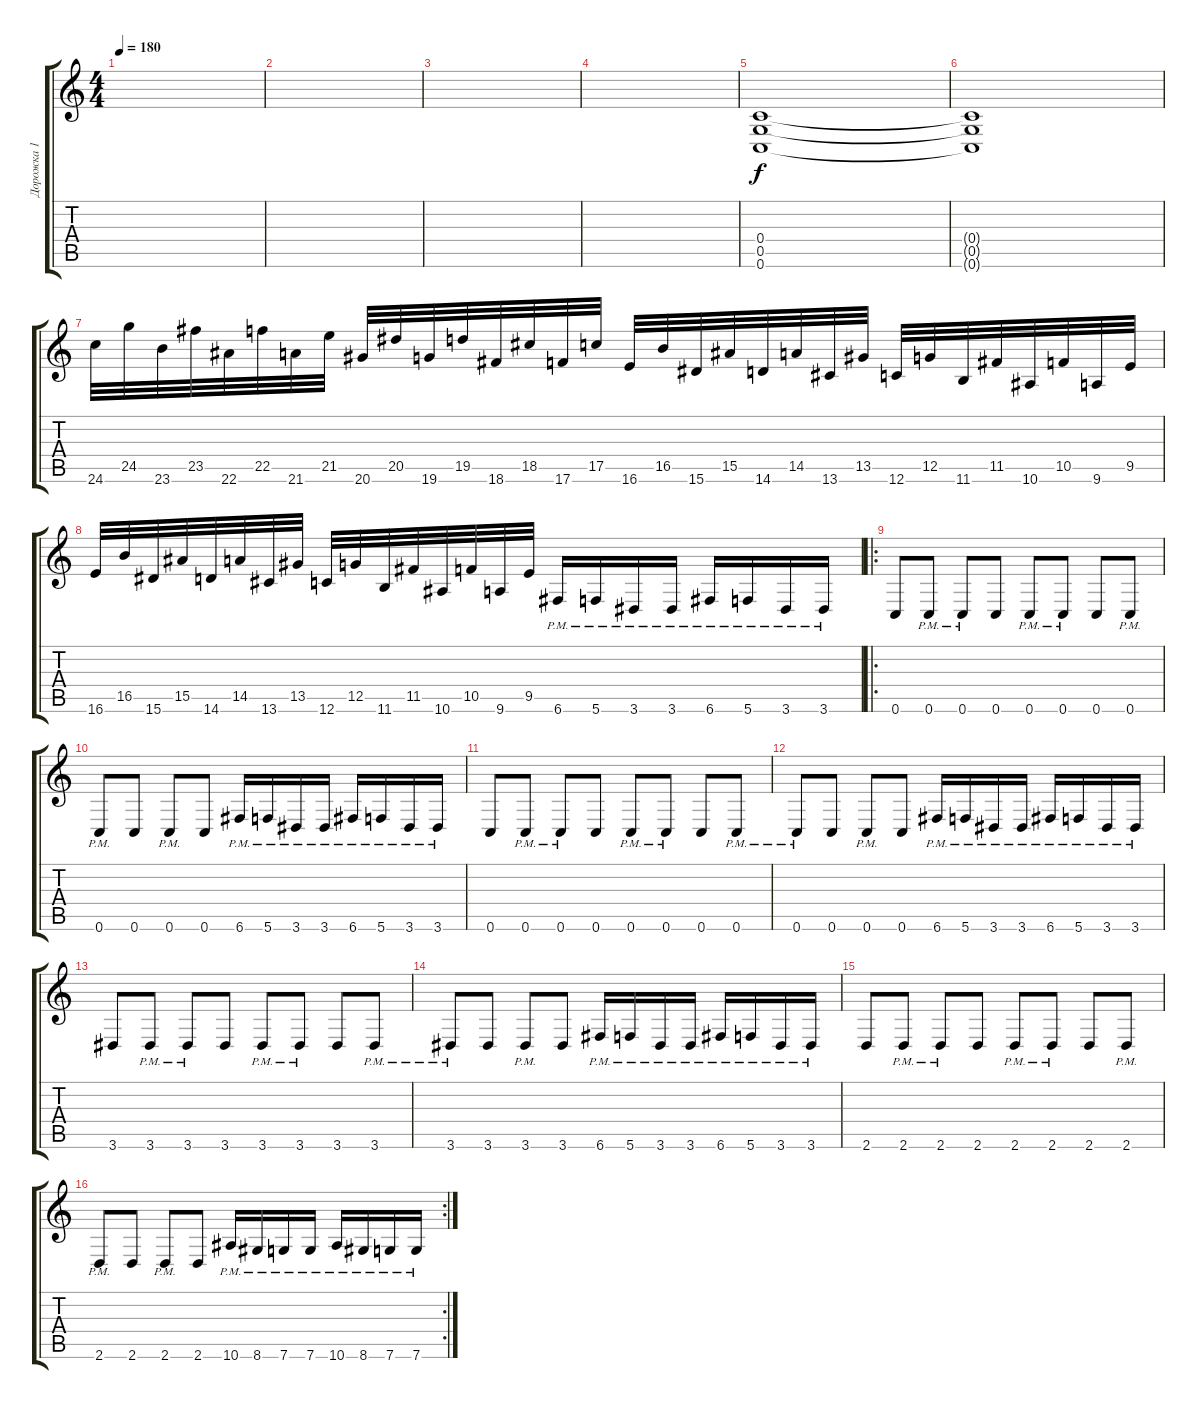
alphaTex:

\track ("Дорожка 1" "Дорожка 1") {instrument distortionguitar}
\staff {score tabs}
\tuning (D4 A3 F3 C3 G2 C2) {hide}
\ts (4 4)
\tempo 180
\clef g2
\ks c
|
|
|
|
(0.4 0.5 0.6).1 |
(0.4{t} 0.5{t} 0.6{t}).1 |
24.6.32 24.5.32 23.6.32 23.5.32 22.6.32 22.5.32 21.6.32 21.5.32 20.6.32 20.5.32 19.6.32 19.5.32 18.6.32 18.5.32 17.6.32 17.5.32 16.6.32 16.5.32 15.6.32 15.5.32 14.6.32 14.5.32 13.6.32 13.5.32 12.6.32 12.5.32 11.6.32 11.5.32 10.6.32 10.5.32 9.6.32 9.5.32 |
16.6.32 16.5.32 15.6.32 15.5.32 14.6.32 14.5.32 13.6.32 13.5.32 12.6.32 12.5.32 11.6.32 11.5.32 10.6.32 10.5.32 9.6.32 9.5.32 6.6{pm}.16 5.6{pm}.16 3.6{pm}.16 3.6{pm}.16 6.6{pm}.16 5.6{pm}.16 3.6{pm}.16 3.6{pm}.16 |
\ro
0.6.8 0.6{pm}.8 0.6{pm}.8 0.6.8 0.6{pm}.8 0.6{pm}.8 0.6.8 0.6{pm}.8 |
0.6{pm}.8 0.6.8 0.6{pm}.8 0.6.8 6.6{pm}.16 5.6{pm}.16 3.6{pm}.16 3.6{pm}.16 6.6{pm}.16 5.6{pm}.16 3.6{pm}.16 3.6{pm}.16 |
0.6.8 0.6{pm}.8 0.6{pm}.8 0.6.8 0.6{pm}.8 0.6{pm}.8 0.6.8 0.6{pm}.8 |
0.6{pm}.8 0.6.8 0.6{pm}.8 0.6.8 6.6{pm}.16 5.6{pm}.16 3.6{pm}.16 3.6{pm}.16 6.6{pm}.16 5.6{pm}.16 3.6{pm}.16 3.6{pm}.16 |
3.6.8 3.6{pm}.8 3.6{pm}.8 3.6.8 3.6{pm}.8 3.6{pm}.8 3.6.8 3.6{pm}.8 |
3.6{pm}.8 3.6.8 3.6{pm}.8 3.6.8 6.6{pm}.16 5.6{pm}.16 3.6{pm}.16 3.6{pm}.16 6.6{pm}.16 5.6{pm}.16 3.6{pm}.16 3.6{pm}.16 |
2.6.8 2.6{pm}.8 2.6{pm}.8 2.6.8 2.6{pm}.8 2.6{pm}.8 2.6.8 2.6{pm}.8 |
\rc 2
2.6{pm}.8 2.6.8 2.6{pm}.8 2.6.8 10.6{pm}.16 8.6{pm}.16 7.6{pm}.16 7.6{pm}.16 10.6{pm}.16 8.6{pm}.16 7.6{pm}.16 7.6{pm}.16
